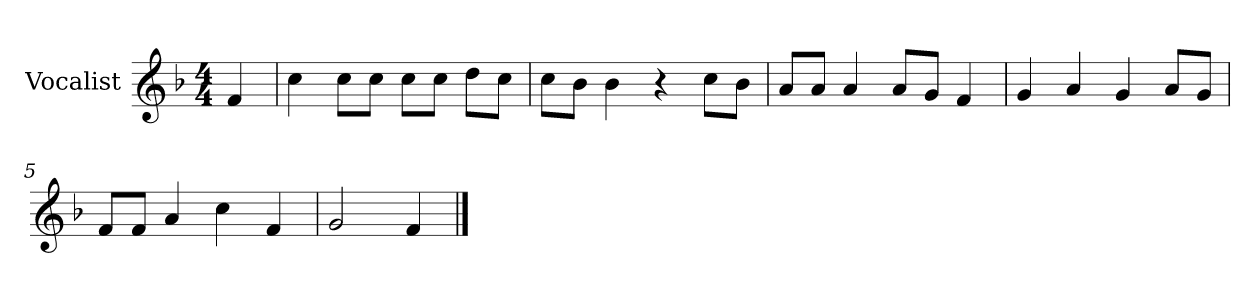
**kern
*part1
*staff1
*I"Vocalist
*k[b-]
*F:
*M4/4
=
4f
=1
4cc
8ccL
8ccJ
8ccL
8ccJ
8ddL
8ccJ
=2
8ccL
8b-J
4b-
4r
8ccL
8b-J
=3
8aL
8aJ
4a
8aL
8gJ
4f
=4
4g
4a
4g
8aL
8gJ
=5
8fL
8fJ
4a
4cc
4f
=6
2g
4f
==
*-
